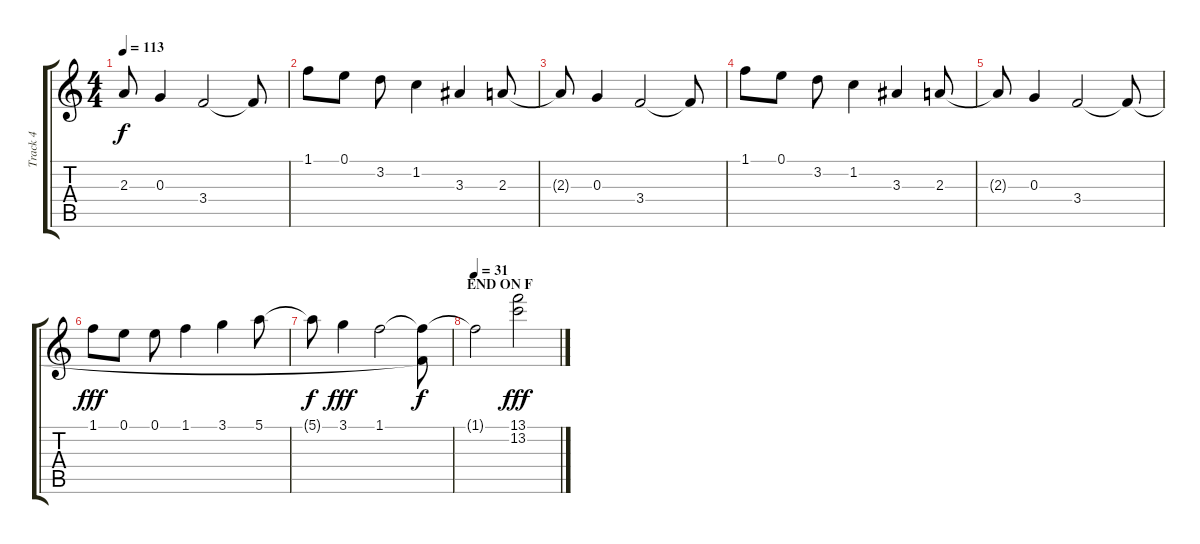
\track ("Track 4" "Track 4") {instrument electricguitarclean}
\staff {score tabs}
\tuning (E4 B3 G3 D3 A2 E2) {hide}
\ts (4 4)
\tempo 113
\clef g2
\ks c
2.3{t}.8{dy f} 0.3.4 3.4.2 3.4{t}.8 |
1.1.8{volume 8} 0.1.8 3.2.8 1.2.4 3.3.4 2.3.8 |
2.3{t}.8 0.3.4 3.4.2 3.4{t}.8 |
1.1.8{volume 4} 0.1.8 3.2.8 1.2.4 3.3.4 2.3.8 |
2.3{t}.8 0.3.4 3.4.2 3.4{t}.8 |
1.1.8{dy fff} 0.1.8 0.1.8 1.1.4 3.1.4 5.1.8 |
5.1{t}.8{dy f} 3.1.4{dy fff} 1.1.2 (1.1{t} 3.4{t}).8{dy f} |
\section ("" "END ON F")
\tempo 31
1.1{t}.2 (13.1 13.2).2{dy fff}
